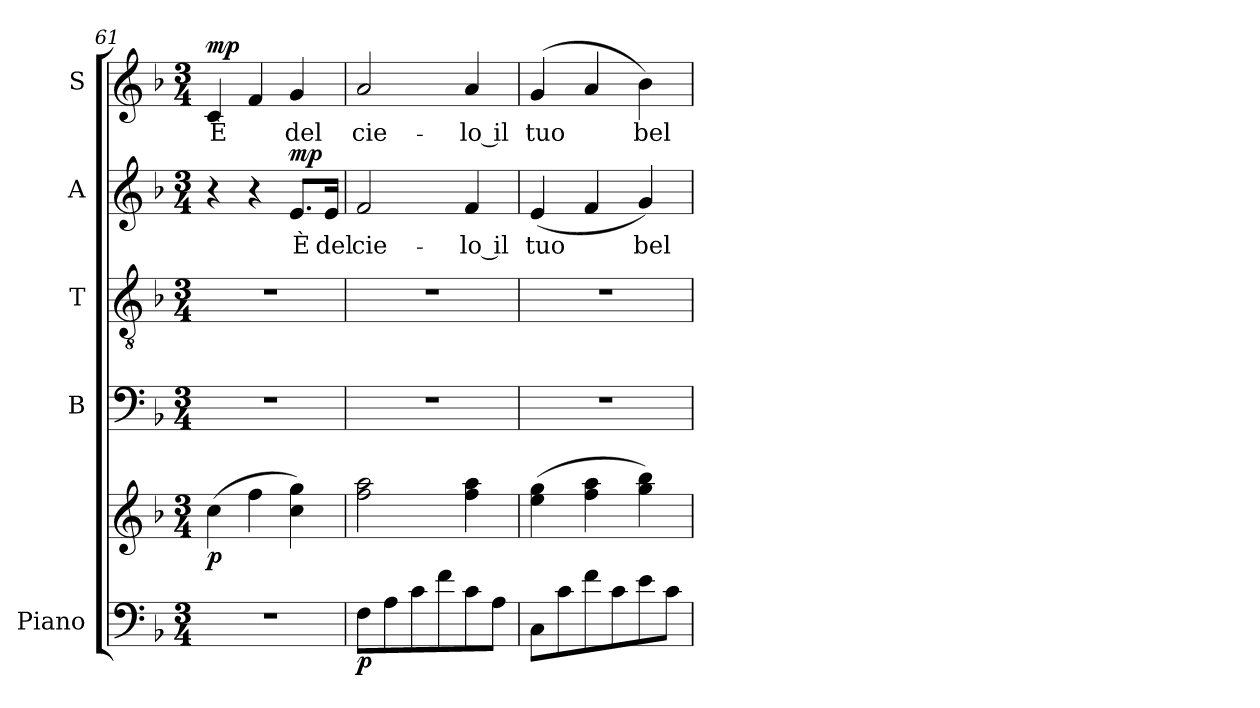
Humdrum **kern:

**kern	**kern	**dynam	**kern	**kern	**kern	**text	**dynam	**kern	**text	**dynam
*part5	*part5	*part5	*part4	*part3	*part2	*part2	*part2	*part1	*part1	*part1
*staff6	*staff5	*staff5/6	*staff4	*staff3	*staff2	*staff2	*staff2	*staff1	*staff1	*staff1
*I"Piano	*	*	*I"B	*I"T	*I"A	*	*	*I"S	*	*
*I'Pno	*	*	*I'B	*I'T	*I'A	*	*	*I'S	*	*
*clefF4	*clefG2	*	*clefF4	*clefGv2	*clefG2	*	*	*clefG2	*	*
*k[b-]	*k[b-]	*	*k[b-]	*k[b-]	*k[b-]	*	*	*k[b-]	*	*
*M3/4	*M3/4	*	*M3/4	*M3/4	*M3/4	*	*	*M3/4	*	*
=61	=61	=61	=61	=61	=61	=61	=61	=61	=61	=61
!	!	!LO:DY:b	!	!	!	!	!	!	!	!LO:DY:a
2.r	(4cc\	p	2.r	2.r	4r	.	.	4c/	È	mp
.	4ff\	.	.	.	4r	.	.	4f/	.	.
!	!	!	!	!	!	!	!LO:DY:a	!	!	!
.	4cc\ 4gg\)	.	.	.	8.e/L	È	mp	4g/	del	.
.	.	.	.	.	16e/Jk	del	.	.	.	.
=62	=62	=62	=62	=62	=62	=62	=62	=62	=62	=62
!	!	!LO:DY:b=2	!	!	!	!	!	!	!	!
8F\L	2ff\ 2aa\	p	2.r	2.r	2f/	cie-	.	2a/	cie-	.
8A\	.	.	.	.	.	.	.	.	.	.
8c\	.	.	.	.	.	.	.	.	.	.
8f\	.	.	.	.	.	.	.	.	.	.
8c\	4ff\ 4aa\	.	.	.	4f/	-lo il	.	4a/	-lo il	.
8A\J	.	.	.	.	.	.	.	.	.	.
=63	=63	=63	=63	=63	=63	=63	=63	=63	=63	=63
8C\L	(4ee\ 4gg\	.	2.r	2.r	(>4e/	tuo	.	(4g/	tuo	.
8c\	.	.	.	.	.	.	.	.	.	.
8f\	4ff\ 4aa\	.	.	.	4f/	.	.	4a/	.	.
8c\	.	.	.	.	.	.	.	.	.	.
8e\	4gg\ 4bb-\)	.	.	.	4g/)	bel	.	4b-\)	bel	.
8c\J	.	.	.	.	.	.	.	.	.	.
=	=	=	=	=	=	=	=	=	=	=
*-	*-	*-	*-	*-	*-	*-	*-	*-	*-	*-
